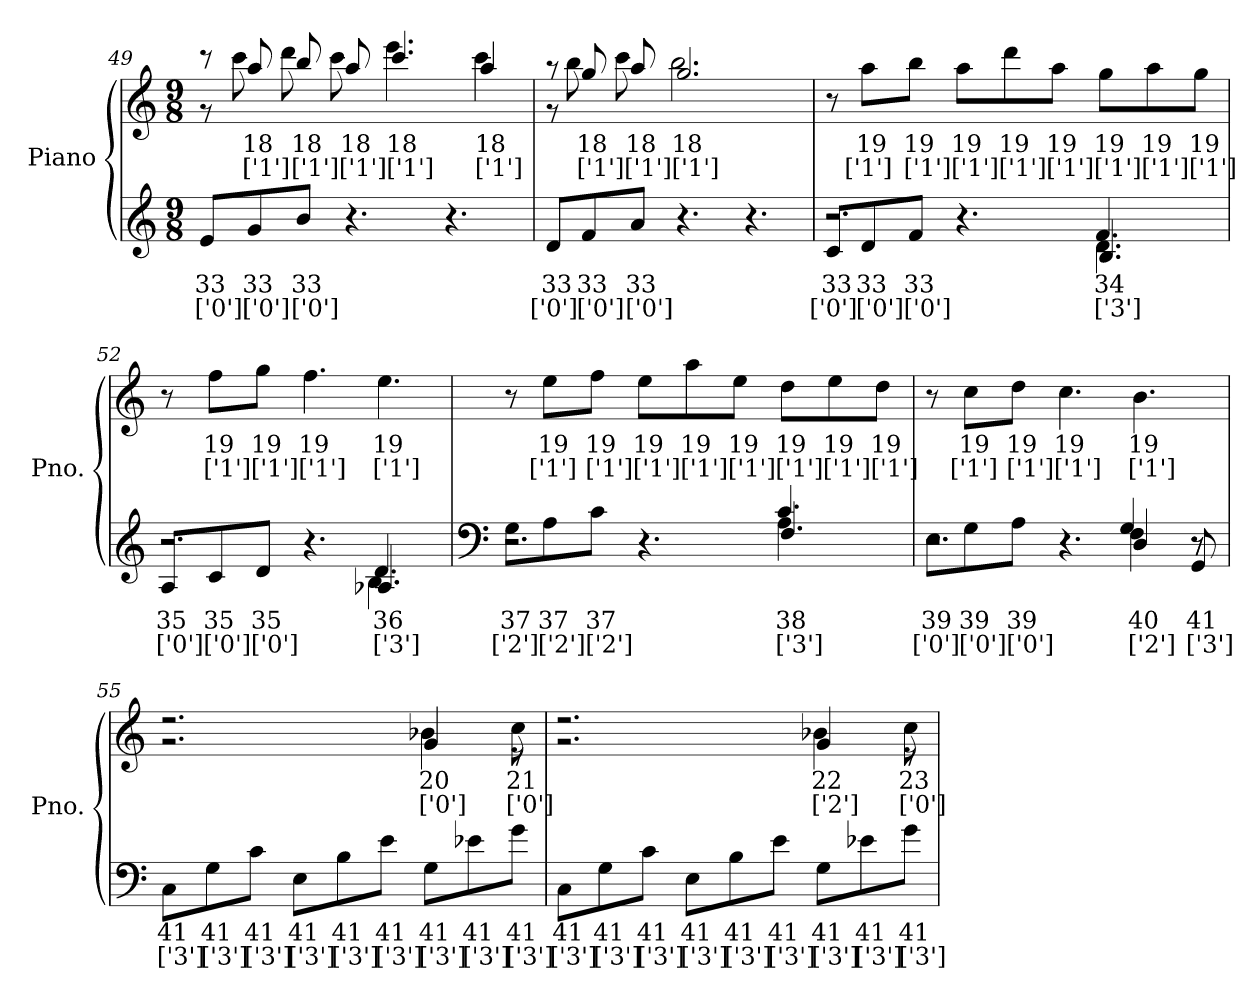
**kern	**text	**text	**kern	**text	**text
*part1	*part1	*part1	*part1	*part1	*part1
*staff2	*staff2	*staff2	*staff1	*staff1	*staff1
*I"Piano	*	*	*	*	*
*I'Pno.	*	*	*	*	*
*clefG2	*	*	*clefG2	*	*
*k[]	*	*	*k[]	*	*
*M9/8	*	*	*M9/8	*	*
=49	=49	=49	=49	=49	=49
*	*	*	*^	*	*
8ei/L	33	['0']	8r	8r	.	.
8gi/	33	['0']	8aaj	8cccZ	18	['1']
8bi/J	33	['0']	8bbj	8dddZ	18	['1']
4.r	.	.	8aaj	8cccZ	18	['1']
.	.	.	4.cccj	4.eeeZ	18	['1']
4.r	.	.	.	.	.	.
.	.	.	4aaj	4cccZ	18	['1']
!!LO:LB:g=z	!!
=50	=50	=50	=50	=50	=50	=50
8di/L	33	['0']	8r	8r	.	.
8fi/	33	['0']	8ggj	8bbZ	18	['1']
8ai/J	33	['0']	8aaj	8cccZ	18	['1']
4.r	.	.	2.ggj	2.bbZ	18	['1']
4.r	.	.	.	.	.	.
*	*	*	*v	*v	*	*
=51	=51	=51	=51	=51	=51
*^	*	*	*	*	*
*	*^	*	*	*	*	*
8ci/L	2.r	2.r	33	['0']	8r	.	.
8di/	.	.	33	['0']	8aaZ\L	19	['1']
8fi/J	.	.	33	['0']	8bbZ\J	19	['1']
4.r	.	.	.	.	8aaZ\L	19	['1']
.	.	.	.	.	8dddZ\	19	['1']
.	.	.	.	.	8aaZ\J	19	['1']
4.BV	4.di	4.fN	34	['3']	8ggZ\L	19	['1']
.	.	.	.	.	8aaZ\	19	['1']
.	.	.	.	.	8ggZ\J	19	['1']
=52	=52	=52	=52	=52	=52	=52	=52
8Ai/L	2.r	2.r	35	['0']	8r	.	.
8ci/	.	.	35	['0']	8ffZ\L	19	['1']
8di/J	.	.	35	['0']	8ggZ\J	19	['1']
4.r	.	.	.	.	4.ffZ\	19	['1']
4.A-Xi	4.Bl	4.dN	36	['3']	4.eeZ\	19	['1']
=53	=53	=53	=53	=53	=53	=53	=53
*clefF4	*	*	*	*	*	*	*
8Gl\L	2.r	2.r	37	['2']	8r	.	.
8Al\	.	.	37	['2']	8eeZ\L	19	['1']
8cl\J	.	.	37	['2']	8ffZ\J	19	['1']
4.r	.	.	.	.	8eeZ\L	19	['1']
.	.	.	.	.	8aaZ\	19	['1']
.	.	.	.	.	8eeZ\J	19	['1']
4.Fi	4.Al	4.cN	38	['3']	8ddZ\L	19	['1']
.	.	.	.	.	8eeZ\	19	['1']
.	.	.	.	.	8ddZ\J	19	['1']
=54	=54	=54	=54	=54	=54	=54	=54
8Ei\L	2.r	2.r	39	['0']	8r	.	.
8Gi\	.	.	39	['0']	8ccZ\L	19	['1']
8Ai\J	.	.	39	['0']	8ddZ\J	19	['1']
4.r	.	.	.	.	4.ccZ\	19	['1']
4DN	4Fi	4Gl	40	['2']	4.bZ\	19	['1']
8GGN/	8r	8r	41	['3']	.	.	.
*v	*v	*v	*	*	*	*	*
!!LO:LB:g=z
=55	=55	=55	=55	=55	=55
*	*	*	*^	*	*
8CN\L	41	['3']	2.r	2.r	.	.
8GN\	41	['3']	.	.	.	.
8cN\J	41	['3']	.	.	.	.
8EN\L	41	['3']	.	.	.	.
8BN\	41	['3']	.	.	.	.
8eN\J	41	['3']	.	.	.	.
8GN\L	41	['3']	4gZ	4b-X!	20	['0']
8e-XN\	41	['3']	.	.	.	.
8gN\J	41	['3']	8cc!\	8r	21	['0']
=56	=56	=56	=56	=56	=56	=56
8CN\L	41	['3']	2.r	2.r	.	.
8GN\	41	['3']	.	.	.	.
8cN\J	41	['3']	.	.	.	.
8EN\L	41	['3']	.	.	.	.
8BN\	41	['3']	.	.	.	.
8eN\J	41	['3']	.	.	.	.
8GN\L	41	['3']	4g!	4b-Xj	22	['2']
8e-XN\	41	['3']	.	.	.	.
8gN\J	41	['3']	8cc!\	8r	23	['0']
*	*	*	*v	*v	*	*
=	=	=	=	=	=
*-	*-	*-	*-	*-	*-
